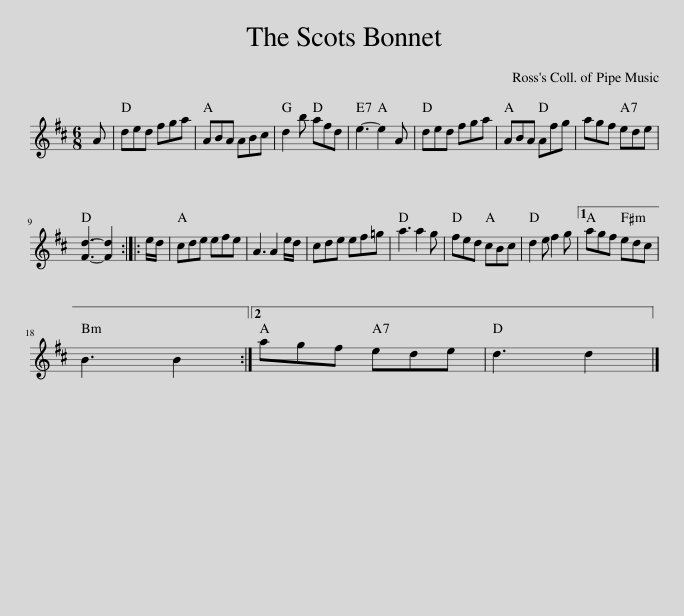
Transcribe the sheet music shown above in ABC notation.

X:1
L:1/8
M:6/8
I:linebreak $
K:D
V:1 treble
V:1
 A | ded fga | ABA ABc | d2 b afd | e3- e2 A | %5
 ded fga | ABA Afg | agf ede |$ [Fd]3- [Fd]2 :: e/d/ | %10
 cde efe | A3 A2 e/d/ | cde ef=g | a3 a2 g | fed cBc | %15
 d2 e f2 g |1 agf edc |$ B3 B2 :|2 agf ede | d3 d2 |] %20
